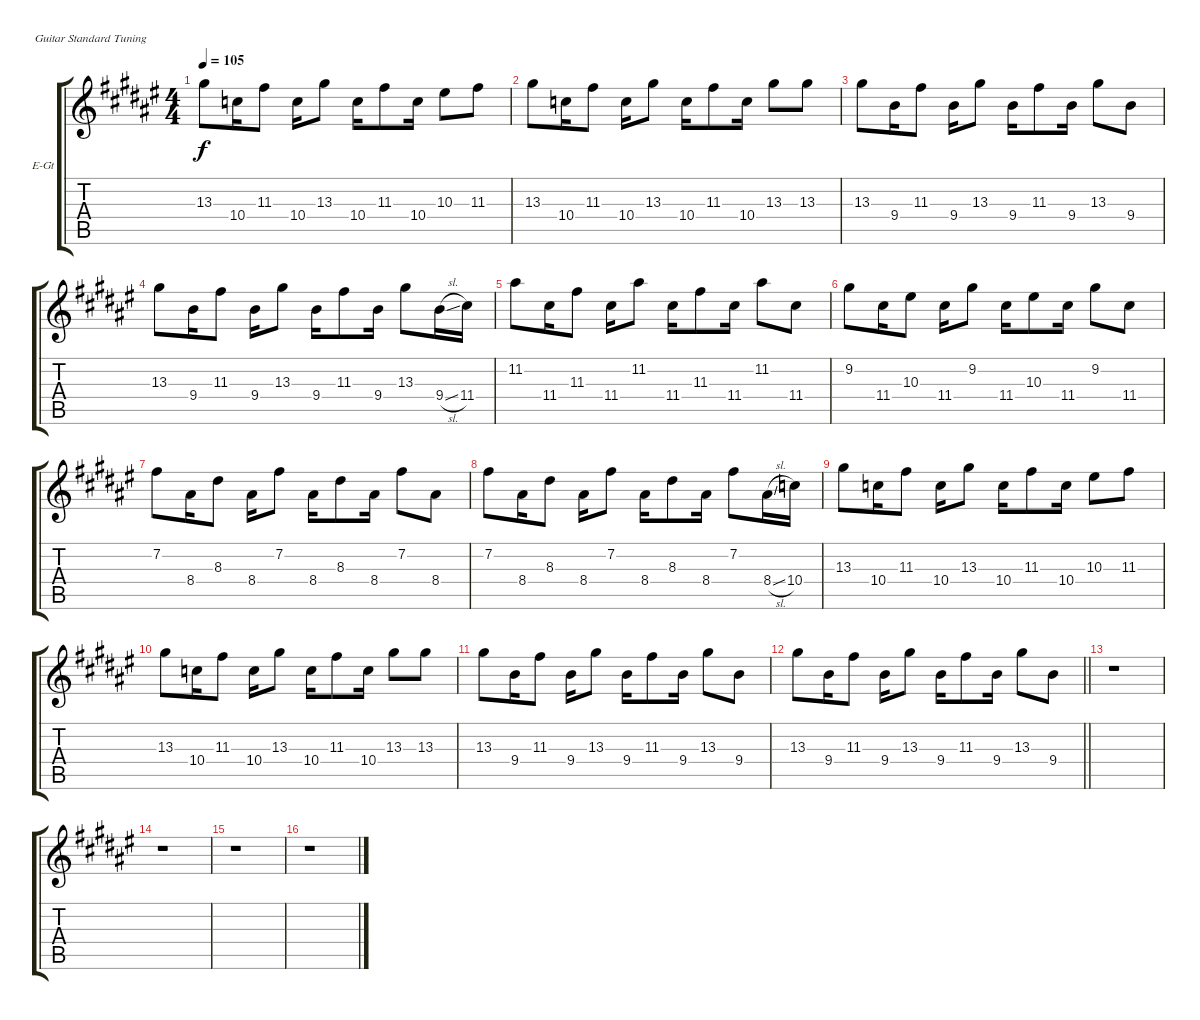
\bracketExtendMode groupsimilarinstruments
\firstSystemTrackNameOrientation horizontal
\otherSystemsTrackNameOrientation horizontal
\track ("Albert Hammond Jr." "E-Gt") {instrument overdrivenguitar}
\staff {score tabs}
\tuning (E4 B3 G3 D3 A2 E2)
\ts (4 4)
\tempo 105
\clef g2
\ks f#
13.3.8{dy f} 10.4.16 11.3.8 10.4.16 13.3.8 10.4.16 11.3.8 10.4.16 10.3.8 11.3.8 |
13.3.8 10.4.16 11.3.8 10.4.16 13.3.8 10.4.16 11.3.8 10.4.16 13.3.8 13.3.8 |
13.3.8 9.4.16 11.3.8 9.4.16 13.3.8 9.4.16 11.3.8 9.4.16 13.3.8 9.4.8 |
13.3.8 9.4.16 11.3.8 9.4.16 13.3.8 9.4.16 11.3.8 9.4.16 13.3.8 9.4{sl}.16 11.4.16 |
11.2.8 11.4.16 11.3.8 11.4.16 11.2.8 11.4.16 11.3.8 11.4.16 11.2.8 11.4.8 |
9.2.8 11.4.16 10.3.8 11.4.16 9.2.8 11.4.16 10.3.8 11.4.16 9.2.8 11.4.8 |
7.2.8 8.4.16 8.3.8 8.4.16 7.2.8 8.4.16 8.3.8 8.4.16 7.2.8 8.4.8 |
7.2.8 8.4.16 8.3.8 8.4.16 7.2.8 8.4.16 8.3.8 8.4.16 7.2.8 8.4{sl}.16 10.4.16 |
13.3.8 10.4.16 11.3.8 10.4.16 13.3.8 10.4.16 11.3.8 10.4.16 10.3.8 11.3.8 |
13.3.8 10.4.16 11.3.8 10.4.16 13.3.8 10.4.16 11.3.8 10.4.16 13.3.8 13.3.8 |
13.3.8 9.4.16 11.3.8 9.4.16 13.3.8 9.4.16 11.3.8 9.4.16 13.3.8 9.4.8 |
\barLineRight lightlight
13.3.8 9.4.16 11.3.8 9.4.16 13.3.8 9.4.16 11.3.8 9.4.16 13.3.8 9.4.8 |
r.1 |
r.1 |
r.1 |
r.1
